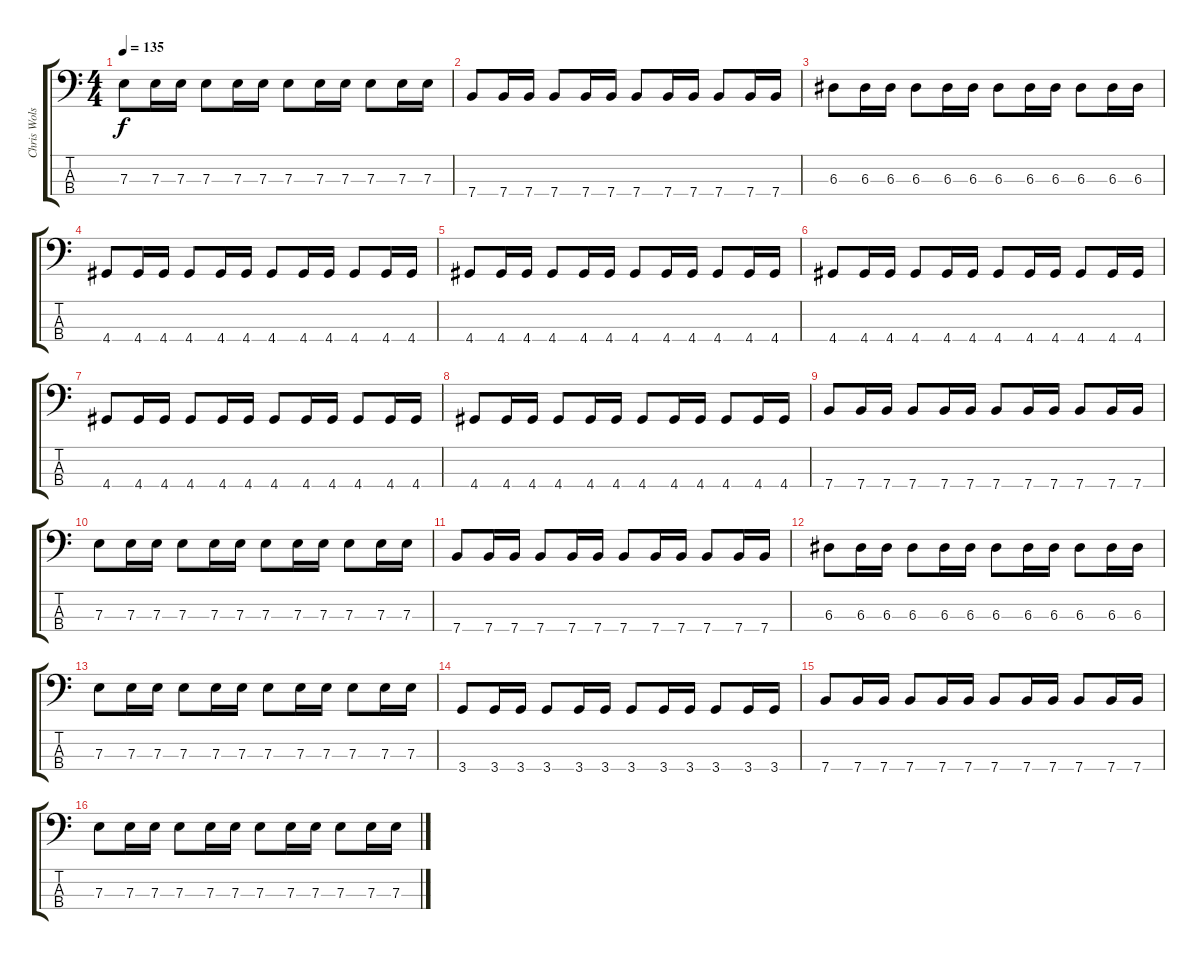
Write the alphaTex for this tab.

\track ("Chris Wolstenholme (Bass)" "Chris Wols") {instrument electricbasspick}
\staff {score tabs}
\tuning (G2 D2 A1 E1) {hide}
\ts (4 4)
\tempo 135
\clef f4
\ks c
7.3.8{dy f} 7.3.16 7.3.16 7.3.8 7.3.16 7.3.16 7.3.8 7.3.16 7.3.16 7.3.8 7.3.16 7.3.16 |
7.4.8 7.4.16 7.4.16 7.4.8 7.4.16 7.4.16 7.4.8 7.4.16 7.4.16 7.4.8 7.4.16 7.4.16 |
6.3.8 6.3.16 6.3.16 6.3.8 6.3.16 6.3.16 6.3.8 6.3.16 6.3.16 6.3.8 6.3.16 6.3.16 |
4.4.8 4.4.16 4.4.16 4.4.8 4.4.16 4.4.16 4.4.8 4.4.16 4.4.16 4.4.8 4.4.16 4.4.16 |
4.4.8 4.4.16 4.4.16 4.4.8 4.4.16 4.4.16 4.4.8 4.4.16 4.4.16 4.4.8 4.4.16 4.4.16 |
4.4.8 4.4.16 4.4.16 4.4.8 4.4.16 4.4.16 4.4.8 4.4.16 4.4.16 4.4.8 4.4.16 4.4.16 |
4.4.8 4.4.16 4.4.16 4.4.8 4.4.16 4.4.16 4.4.8 4.4.16 4.4.16 4.4.8 4.4.16 4.4.16 |
4.4.8 4.4.16 4.4.16 4.4.8 4.4.16 4.4.16 4.4.8 4.4.16 4.4.16 4.4.8 4.4.16 4.4.16 |
7.4.8 7.4.16 7.4.16 7.4.8 7.4.16 7.4.16 7.4.8 7.4.16 7.4.16 7.4.8 7.4.16 7.4.16 |
7.3.8 7.3.16 7.3.16 7.3.8 7.3.16 7.3.16 7.3.8 7.3.16 7.3.16 7.3.8 7.3.16 7.3.16 |
7.4.8 7.4.16 7.4.16 7.4.8 7.4.16 7.4.16 7.4.8 7.4.16 7.4.16 7.4.8 7.4.16 7.4.16 |
6.3.8 6.3.16 6.3.16 6.3.8 6.3.16 6.3.16 6.3.8 6.3.16 6.3.16 6.3.8 6.3.16 6.3.16 |
7.3.8 7.3.16 7.3.16 7.3.8 7.3.16 7.3.16 7.3.8 7.3.16 7.3.16 7.3.8 7.3.16 7.3.16 |
3.4.8 3.4.16 3.4.16 3.4.8 3.4.16 3.4.16 3.4.8 3.4.16 3.4.16 3.4.8 3.4.16 3.4.16 |
7.4.8 7.4.16 7.4.16 7.4.8 7.4.16 7.4.16 7.4.8 7.4.16 7.4.16 7.4.8 7.4.16 7.4.16 |
7.3.8 7.3.16 7.3.16 7.3.8 7.3.16 7.3.16 7.3.8 7.3.16 7.3.16 7.3.8 7.3.16 7.3.16
